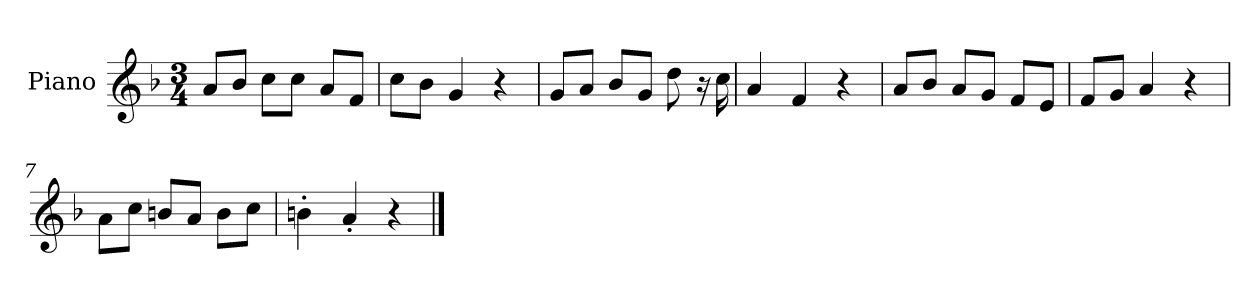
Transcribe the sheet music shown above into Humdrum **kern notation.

**kern
*part1
*staff1
*I"Piano
*I'P-no
*clefG2
*k[b-]
*M3/4
*MM91
=1
8a/L
8b-/J
8cc\L
8cc\J
8a/L
8f/J
=2
8cc\L
8b-\J
4g/
4r
=3
8g/L
8a/J
8b-/L
8g/J
8dd\
16r
16cc\
=4
4a/
4f/
4r
=5
8a/L
8b-/J
8a/L
8g/J
8f/L
8e/J
=6
8f/L
8g/J
4a/
4r
=7
8a\L
8cc\J
8bn/L
8a/J
8b\L
8cc\J
!!LO:LB:g=z
=8
4bn'\
4a'/
4r
==
*-
